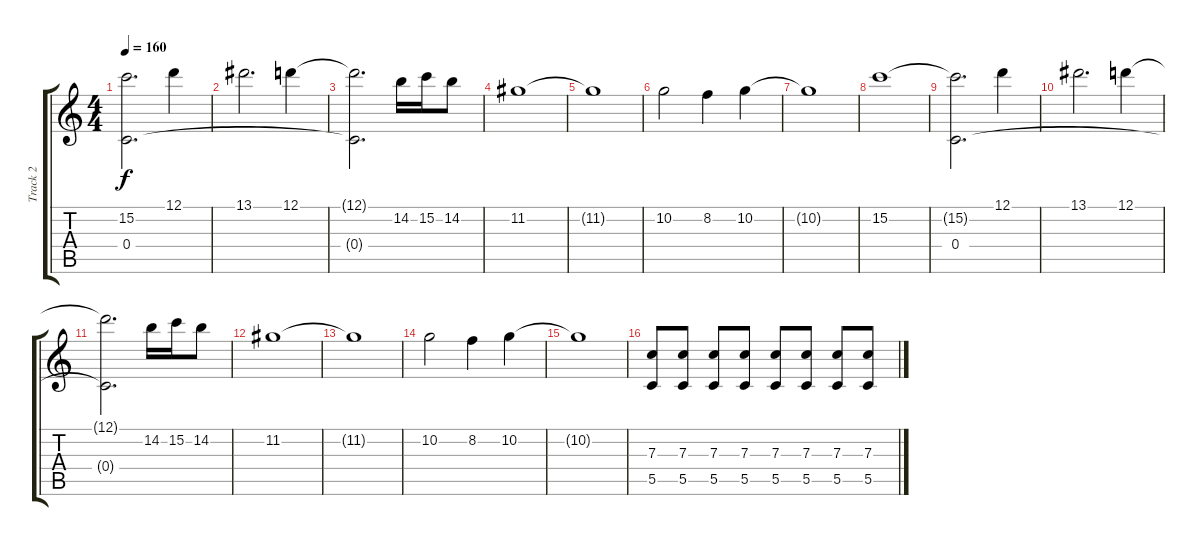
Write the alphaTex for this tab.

\track ("Track 2" "Track 2") {instrument overdrivenguitar}
\staff {score tabs}
\tuning (D4 A3 F3 C3 G2 C2) {hide}
\ts (4 4)
\tempo 160
\clef g2
\ks c
(15.2{t} 0.4).2{d dy f} 12.1.4 |
13.1.2{d} 12.1.4 |
(12.1{t} 0.4{t}).2{d} 14.2.16 15.2.16 14.2.8 |
11.2.1 |
11.2{t}.1 |
10.2.2 8.2.4 10.2.4 |
10.2{t}.1 |
15.2.1 |
(15.2{t} 0.4).2{d} 12.1.4 |
13.1.2{d} 12.1.4 |
(12.1{t} 0.4{t}).2{d} 14.2.16 15.2.16 14.2.8 |
11.2.1 |
11.2{t}.1 |
10.2.2 8.2.4 10.2.4 |
10.2{t}.1 |
(7.3 5.5).8 (7.3 5.5).8 (7.3 5.5).8 (7.3 5.5).8 (7.3 5.5).8 (7.3 5.5).8 (7.3 5.5).8 (7.3 5.5).8
